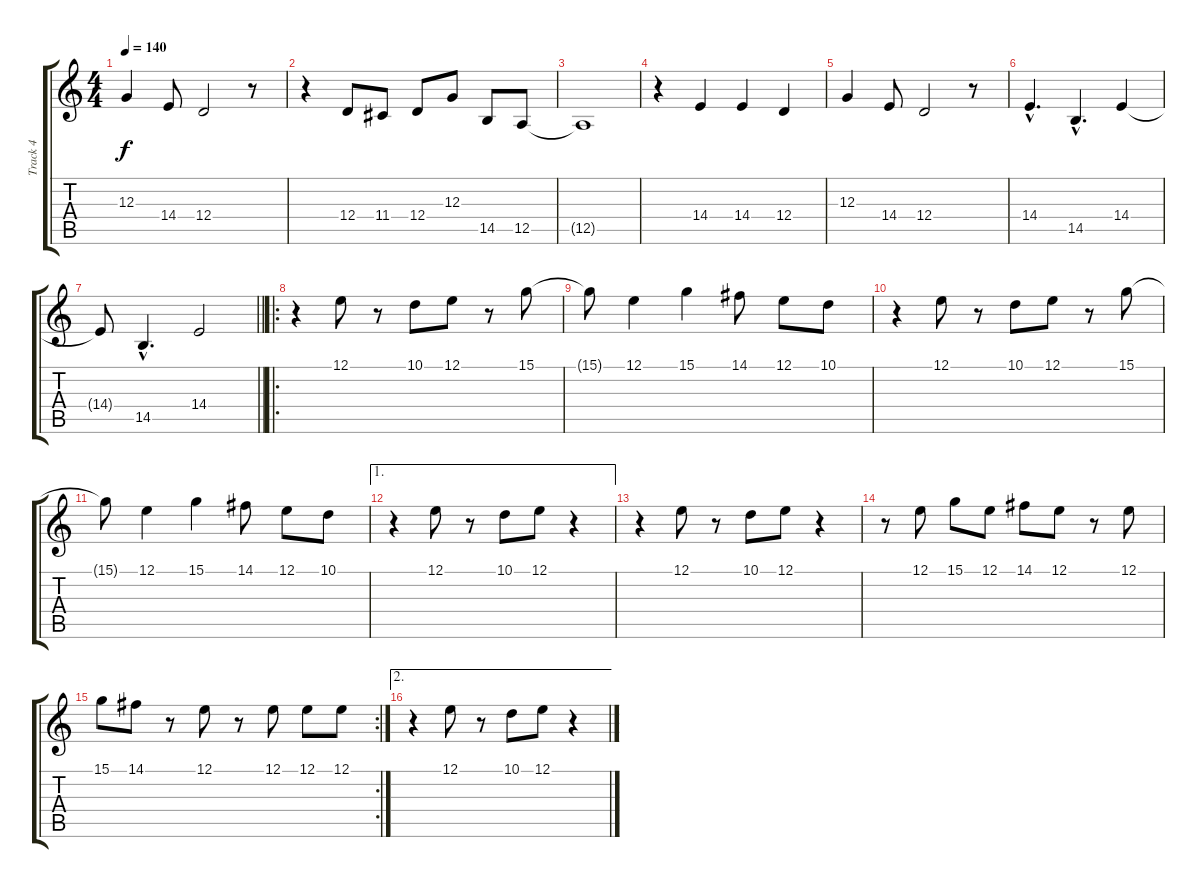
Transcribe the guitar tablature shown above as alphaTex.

\track ("Track 4" "Track 4") {instrument accordion}
\staff {score tabs}
\tuning (E4 B3 G3 D3 A2 E2) {hide}
\ts (4 4)
\tempo 140
\clef g2
\ks c
12.3.4{dy f} 14.4.8 12.4.2 r.8 |
r.4 12.4.8 11.4.8 12.4.8 12.3.8 14.5.8 12.5.8 |
12.5{t}.1 |
r.4{volume 11} 14.4.4 14.4.4 12.4.4 |
12.3.4 14.4.8 12.4.2 r.8 |
14.4{hac}.4{d} 14.5{hac}.4{d} 14.4.4 |
\barLineRight lightlight
14.4{t}.8 14.5{hac}.4{d} 14.4.2 |
\ro
\section ("" "")
r.4{volume 11} 12.1.8 r.8 10.1.8 12.1.8 r.8 15.1.8 |
15.1{t}.8 12.1.4 15.1.4 14.1.8 12.1.8 10.1.8 |
r.4 12.1.8 r.8 10.1.8 12.1.8 r.8 15.1.8 |
15.1{t}.8 12.1.4 15.1.4 14.1.8 12.1.8 10.1.8 |
\ae 1
r.4 12.1.8 r.8 10.1.8 12.1.8 r.4 |
r.4 12.1.8 r.8 10.1.8 12.1.8 r.4 |
r.8 12.1.8 15.1.8 12.1.8 14.1.8 12.1.8 r.8 12.1.8 |
\rc 2
15.1.8 14.1.8 r.8 12.1.8 r.8 12.1.8 12.1.8 12.1.8 |
\ae 2
r.4 12.1.8 r.8 10.1.8 12.1.8 r.4
